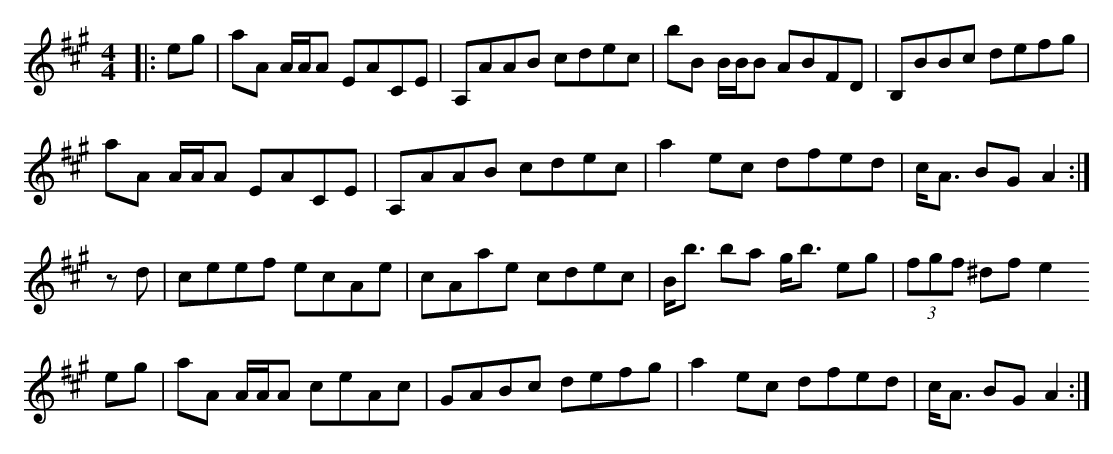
X:1
M:4/4
K:A
|:eg|aA A/A/A EACE|A,AAB cdec|bB B/B/B ABFD|B,BBc defg|
aA A/A/A EACE|A,AAB cdec|a2 ec dfed|c<A BG A2:|
z d|ceef ecAe|cAae cdec|B<b ba g<b eg|(3fgf ^df e2
eg|aA A/A/A ceAc|GABc defg|a2 ec dfed|c<A BG A2:|
